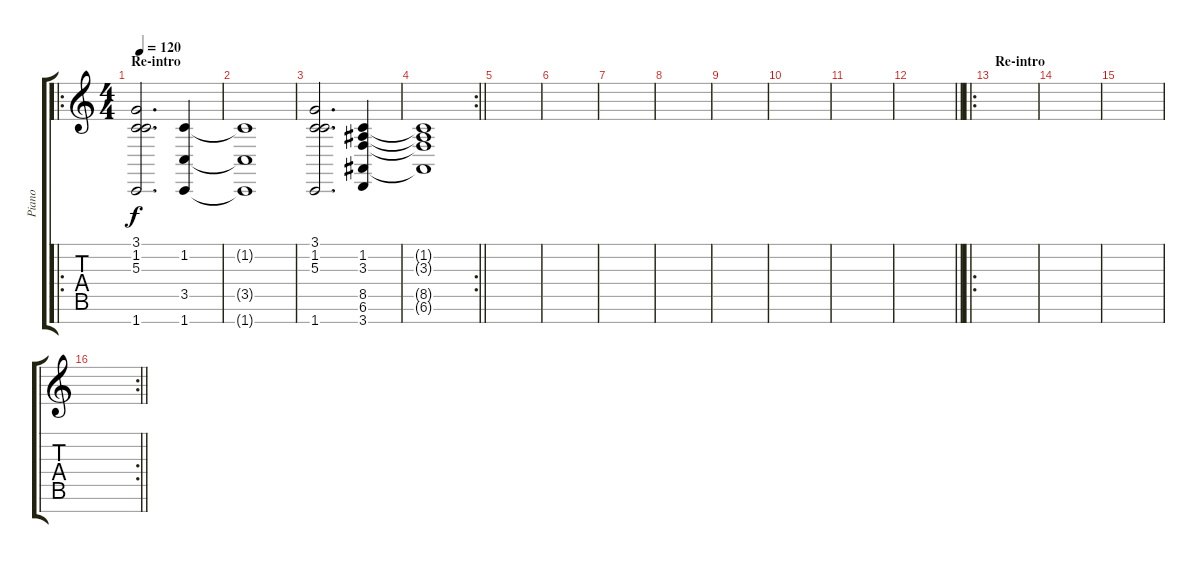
\track ("Piano" "Piano") {instrument acousticgrandpiano}
\staff {score tabs}
\tuning (E4 B3 G3 D3 A2 E2 B1) {hide}
\ro
\ts (4 4)
\section ("" "Re-intro")
\tempo 120
\clef g2
\ks c
(3.1 1.2 5.3 1.7).2{d dy f} (1.2 3.5 1.7).4 |
(1.2{t} 3.5{t} 1.7{t}).1 |
(3.1 1.2 5.3 1.7).2{d} (1.2 3.3 8.5 6.6 3.7).4 |
\rc 2
\barLineRight lightlight
(1.2{t} 3.3{t} 8.5{t} 6.6{t}).1 |
|
|
|
|
|
|
|
\barLineRight lightlight
|
\ro
\section ("" "Re-intro")
|
|
|
\rc 2
\barLineRight lightlight
